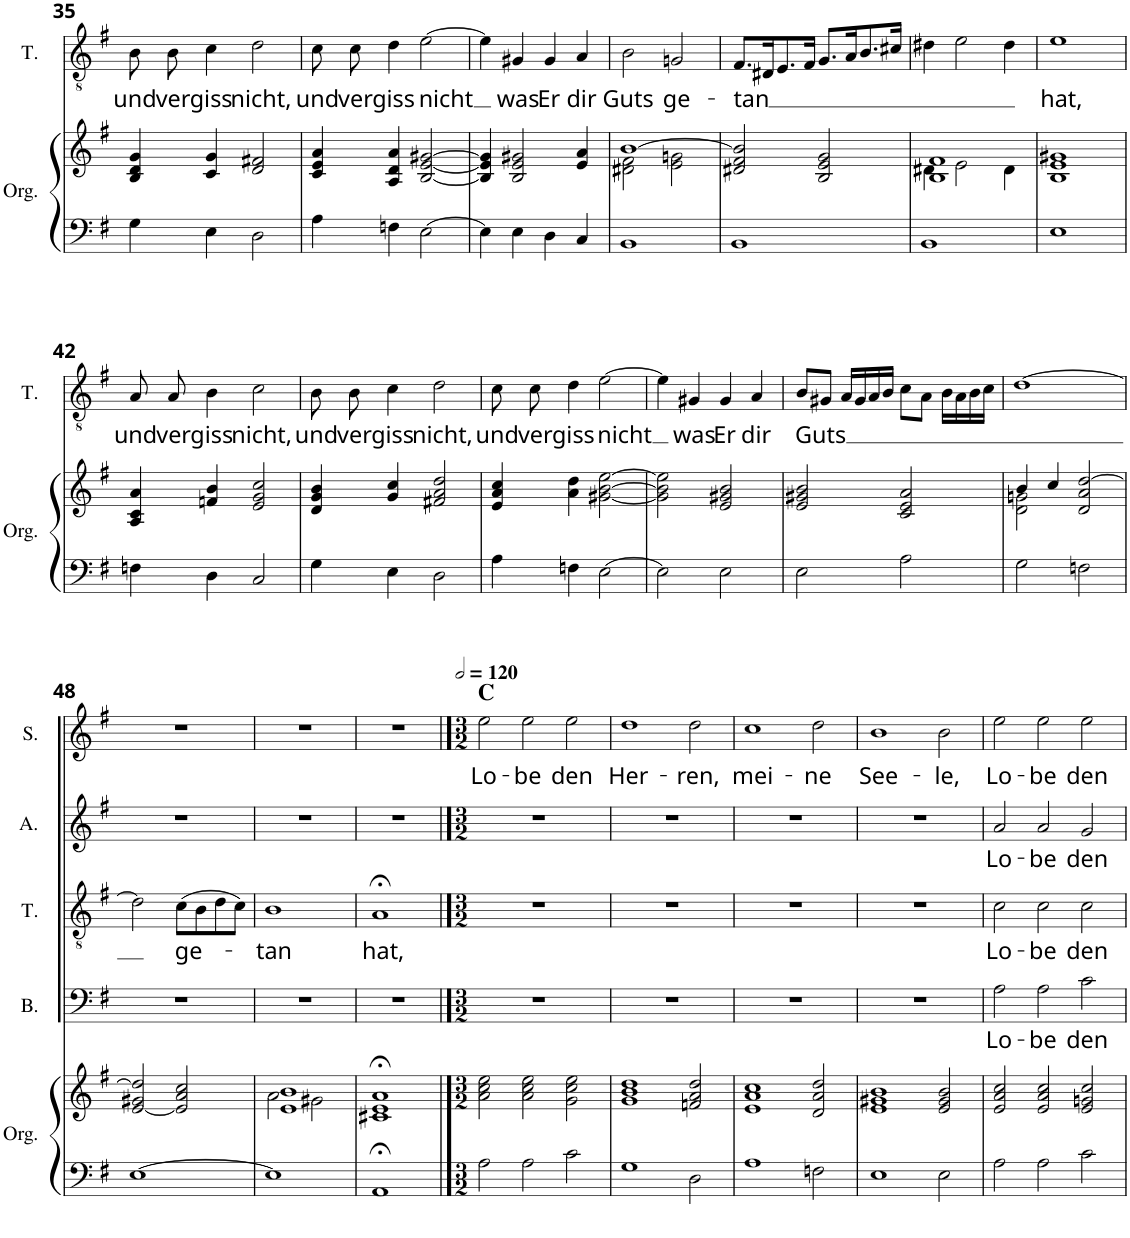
**kern	**kern	**kern	**text	**kern	**text	**kern	**text	**kern	**text
*part5	*part5	*part4	*part4	*part3	*part3	*part2	*part2	*part1	*part1
*staff6	*staff5	*staff4	*staff4	*staff3	*staff3	*staff2	*staff2	*staff1	*staff1
*I"Orgue	*	*I"Basse	*	*I"Ténor	*	*I"Alto	*	*I"Soprano	*
*I'Org.	*	*I'B.	*	*I'T.	*	*I'A.	*	*I'S.	*
!!LO:PB:g=z
*clefF4	*clefG2	*clefF4	*	*clefGv2	*	*clefG2	*	*clefG2	*
*k[f#]	*k[f#]	*k[f#]	*	*k[f#]	*	*k[f#]	*	*k[f#]	*
*M2/2	*M2/2	*M2/2	*	*M2/2	*	*M2/2	*	*M2/2	*
*met(c|)	*met(c|)	*met(c|)	*	*met(c|)	*	*met(c|)	*	*met(c|)	*
=35	=35	=35	=35	=35	=35	=35	=35	=35	=35
!	!	!	!	!	!LO:LY:b	!	!	!	!
4G\	4B/ 4d/ 4g/	1r	.	8B\	und	1r	.	1r	.
!	!	!	!	!	!LO:LY:b	!	!	!	!
.	.	.	.	8B\	ver-	.	.	.	.
!	!	!	!	!	!LO:LY:b	!	!	!	!
4E\	4c/ 4g/	.	.	4c\	-giss	.	.	.	.
!	!	!	!	!	!LO:LY:b	!	!	!	!
2D\	2d/ 2f#X/	.	.	2d\	nicht,	.	.	.	.
=36	=36	=36	=36	=36	=36	=36	=36	=36	=36
!	!	!	!	!	!LO:LY:b	!	!	!	!
4A\	4c/ 4e/ 4a/	1r	.	8c\	und	1r	.	1r	.
!	!	!	!	!	!LO:LY:b	!	!	!	!
.	.	.	.	8c\	ver-	.	.	.	.
!	!	!	!	!	!LO:LY:b	!	!	!	!
4Fn\	4A/ 4d/ 4a/	.	.	4d\	-giss	.	.	.	.
!	!	!	!	!	!LO:LY:b	!	!	!	!
[2E\	[2B/ [2e/ [2g#X/	.	.	[2e\	nicht	.	.	.	.
=37	=37	=37	=37	=37	=37	=37	=37	=37	=37
4E\]	4B/] 4e/] 4g#/]	1r	.	4e\]	.	1r	.	1r	.
!	!	!	!	!	!LO:LY:b	!	!	!	!
4E\	2B/ 2e/ 2g#X/	.	.	4G#X/	was	.	.	.	.
!	!	!	!	!	!LO:LY:b	!	!	!	!
4D\	.	.	.	4G#/	Er	.	.	.	.
!	!	!	!	!	!LO:LY:b	!	!	!	!
4C/	4e/ 4a/	.	.	4A/	dir	.	.	.	.
=38	=38	=38	=38	=38	=38	=38	=38	=38	=38
*	*^	*	*	*	*	*	*	*	*
!	!	!	!	!	!	!LO:LY:b	!	!	!	!
1BB	[1b	2d#X\ 2f#\	1r	.	2B\	Guts	1r	.	1r	.
!	!	!	!	!	!	!LO:LY:b	!	!	!	!
.	.	2e\ 2gn\	.	.	2Gn/	ge-	.	.	.	.
=39	=39	=39	=39	=39	=39	=39	=39	=39	=39	=39
!	!	!	!	!	!	!LO:LY:b	!	!	!	!
*	*v	*v	*	*	*	*	*	*	*	*
1BB	2d#X/ 2f#/ 2b/]	1r	.	8.F#/L	-tan	1r	.	1r	.
.	.	.	.	16D#X/K	.	.	.	.	.
.	.	.	.	8.E/	.	.	.	.	.
.	.	.	.	16F#/Jk	.	.	.	.	.
.	2B/ 2e/ 2g/	.	.	8.G/L	.	.	.	.	.
.	.	.	.	16A/K	.	.	.	.	.
.	.	.	.	8.B/	.	.	.	.	.
.	.	.	.	16c#X/Jk	.	.	.	.	.
=40	=40	=40	=40	=40	=40	=40	=40	=40	=40
*	*^	*	*	*	*	*	*	*	*
1BB	1B 1f#	4d#X\	1r	.	4d#X\	.	1r	.	1r	.
.	.	2e\	.	.	2e\	.	.	.	.	.
.	.	4d#\	.	.	4d#\	.	.	.	.	.
=41	=41	=41	=41	=41	=41	=41	=41	=41	=41	=41
!	!	!	!	!	!	!LO:LY:b	!	!	!	!
*	*v	*v	*	*	*	*	*	*	*	*
1E	1B 1e 1g#X	1r	.	1e	hat,	1r	.	1r	.
!!LO:LB:g=z
=42	=42	=42	=42	=42	=42	=42	=42	=42	=42
!	!	!	!	!	!LO:LY:b	!	!	!	!
4Fn\	4A/ 4c/ 4a/	1r	.	8A/	und	1r	.	1r	.
!	!	!	!	!	!LO:LY:b	!	!	!	!
.	.	.	.	8A/	ver-	.	.	.	.
!	!	!	!	!	!LO:LY:b	!	!	!	!
4D\	4fn/ 4b/	.	.	4B\	-giss	.	.	.	.
!	!	!	!	!	!LO:LY:b	!	!	!	!
2C/	2e/ 2g/ 2cc/	.	.	2c\	nicht,	.	.	.	.
=43	=43	=43	=43	=43	=43	=43	=43	=43	=43
!	!	!	!	!	!LO:LY:b	!	!	!	!
4G\	4d/ 4g/ 4b/	1r	.	8B\	und	1r	.	1r	.
!	!	!	!	!	!LO:LY:b	!	!	!	!
.	.	.	.	8B\	ver-	.	.	.	.
!	!	!	!	!	!LO:LY:b	!	!	!	!
4E\	4g/ 4cc/	.	.	4c\	-giss	.	.	.	.
!	!	!	!	!	!LO:LY:b	!	!	!	!
2D\	2f#X/ 2a/ 2dd/	.	.	2d\	nicht,	.	.	.	.
=44	=44	=44	=44	=44	=44	=44	=44	=44	=44
!	!	!	!	!	!LO:LY:b	!	!	!	!
4A\	4e/ 4a/ 4cc/	1r	.	8c\	und	1r	.	1r	.
!	!	!	!	!	!LO:LY:b	!	!	!	!
.	.	.	.	8c\	ver-	.	.	.	.
!	!	!	!	!	!LO:LY:b	!	!	!	!
4Fn\	4a\ 4dd\	.	.	4d\	-giss	.	.	.	.
!	!	!	!	!	!LO:LY:b	!	!	!	!
[2E\	[2g#X\ [2b\ [2ee\	.	.	[2e\	nicht	.	.	.	.
=45	=45	=45	=45	=45	=45	=45	=45	=45	=45
2E\]	2g#\] 2b\] 2ee\]	1r	.	4e\]	.	1r	.	1r	.
!	!	!	!	!	!LO:LY:b	!	!	!	!
.	.	.	.	4G#X/	was	.	.	.	.
!	!	!	!	!	!LO:LY:b	!	!	!	!
2E\	2e/ 2g#X/ 2b/	.	.	4G#/	Er	.	.	.	.
!	!	!	!	!	!LO:LY:b	!	!	!	!
.	.	.	.	4A/	dir	.	.	.	.
=46	=46	=46	=46	=46	=46	=46	=46	=46	=46
!	!	!	!	!	!LO:LY:b	!	!	!	!
2E\	2e/ 2g#X/ 2b/	1r	.	8B/L	Guts	1r	.	1r	.
.	.	.	.	8G#X/J	.	.	.	.	.
.	.	.	.	16A/LL	.	.	.	.	.
.	.	.	.	16G#/	.	.	.	.	.
.	.	.	.	16A/	.	.	.	.	.
.	.	.	.	16B/JJ	.	.	.	.	.
2A\	2c/ 2e/ 2a/	.	.	8c\L	.	.	.	.	.
.	.	.	.	8A\J	.	.	.	.	.
.	.	.	.	16B\LL	.	.	.	.	.
.	.	.	.	16A\	.	.	.	.	.
.	.	.	.	16B\	.	.	.	.	.
.	.	.	.	16c\JJ	.	.	.	.	.
=47	=47	=47	=47	=47	=47	=47	=47	=47	=47
*	*^	*	*	*	*	*	*	*	*
2G\	4b/	2d\ 2gn\	1r	.	[1d	.	1r	.	1r	.
.	4cc/	.	.	.	.	.	.	.	.	.
2Fn\	2d/ 2a/ [2dd/	2ryy	.	.	.	.	.	.	.	.
*	*v	*v	*	*	*	*	*	*	*	*
!!LO:LB:g=z
=48	=48	=48	=48	=48	=48	=48	=48	=48	=48
[1E	[2e/ 2g#X/ 2dd/]	1r	.	2d\]	.	1r	.	1r	.
!	!	!	!	!	!LO:LY:b	!	!	!	!
.	2e/] 2a/ 2cc/	.	.	(8c\L	ge-	.	.	.	.
.	.	.	.	8B\	.	.	.	.	.
.	.	.	.	8d\	.	.	.	.	.
.	.	.	.	8c\J)	.	.	.	.	.
=49	=49	=49	=49	=49	=49	=49	=49	=49	=49
*	*^	*	*	*	*	*	*	*	*
!	!	!	!	!	!	!LO:LY:b	!	!	!	!
1E]	1e 1b	2a\	1r	.	1B	-tan	1r	.	1r	.
.	.	2g#X\	.	.	.	.	.	.	.	.
=50	=50	=50	=50	=50	=50	=50	=50	=50	=50	=50
!	!	!	!	!	!	!LO:LY:b	!	!	!	!
*	*v	*v	*	*	*	*	*	*	*	*
1AA;<	1c#X;< 1e;< 1a;<	1r	.	1A;<	hat,	1r	.	1r	.
==51	==51	==51	==51	==51	==51	==51	==51	==51	==51
*M3/2	*M3/2	*M3/2	*	*M3/2	*	*M3/2	*	*M3/2	*
*	*	*	*	*	*	*	*	*MM240	*
!	!	!	!	!	!	!	!	!LO:TX:a:B:t=C	!
!	!	!	!	!	!	!	!	!	!LO:LY:b
2A\	2a\ 2cc\ 2ee\	1.r	.	1.r	.	1.r	.	2ee\	Lo-
!	!	!	!	!	!	!	!	!	!LO:LY:b
2A\	2a\ 2cc\ 2ee\	.	.	.	.	.	.	2ee\	-be
!	!	!	!	!	!	!	!	!	!LO:LY:b
2c\	2g\ 2cc\ 2ee\	.	.	.	.	.	.	2ee\	den
=52	=52	=52	=52	=52	=52	=52	=52	=52	=52
!	!	!	!	!	!	!	!	!	!LO:LY:b
1G	1g 1b 1dd	1.r	.	1.r	.	1.r	.	1dd	Her-
!	!	!	!	!	!	!	!	!	!LO:LY:b
2D\	2fn/ 2a/ 2dd/	.	.	.	.	.	.	2dd\	-ren,
=53	=53	=53	=53	=53	=53	=53	=53	=53	=53
!	!	!	!	!	!	!	!	!	!LO:LY:b
1A	1e 1a 1cc	1.r	.	1.r	.	1.r	.	1cc	mei-
!	!	!	!	!	!	!	!	!	!LO:LY:b
2Fn\	2d/ 2a/ 2dd/	.	.	.	.	.	.	2dd\	-ne
=54	=54	=54	=54	=54	=54	=54	=54	=54	=54
!	!	!	!	!	!	!	!	!	!LO:LY:b
1E	1e 1g#X 1b	1.r	.	1.r	.	1.r	.	1b	See-
!	!	!	!	!	!	!	!	!	!LO:LY:b
2E\	2e/ 2g#/ 2b/	.	.	.	.	.	.	2b\	-le,
=55	=55	=55	=55	=55	=55	=55	=55	=55	=55
!	!	!	!LO:LY:b	!	!LO:LY:b	!	!LO:LY:b	!	!LO:LY:b
2A\	2e/ 2a/ 2cc/	2A\	Lo-	2c\	Lo-	2a/	Lo-	2ee\	Lo-
!	!	!	!LO:LY:b	!	!LO:LY:b	!	!LO:LY:b	!	!LO:LY:b
2A\	2e/ 2a/ 2cc/	2A\	-be	2c\	-be	2a/	-be	2ee\	-be
!	!	!	!LO:LY:b	!	!LO:LY:b	!	!LO:LY:b	!	!LO:LY:b
2c\	2e/ 2gn/ 2cc/	2c\	den	2c\	den	2g/	den	2ee\	den
=	=	=	=	=	=	=	=	=	=
*-	*-	*-	*-	*-	*-	*-	*-	*-	*-
